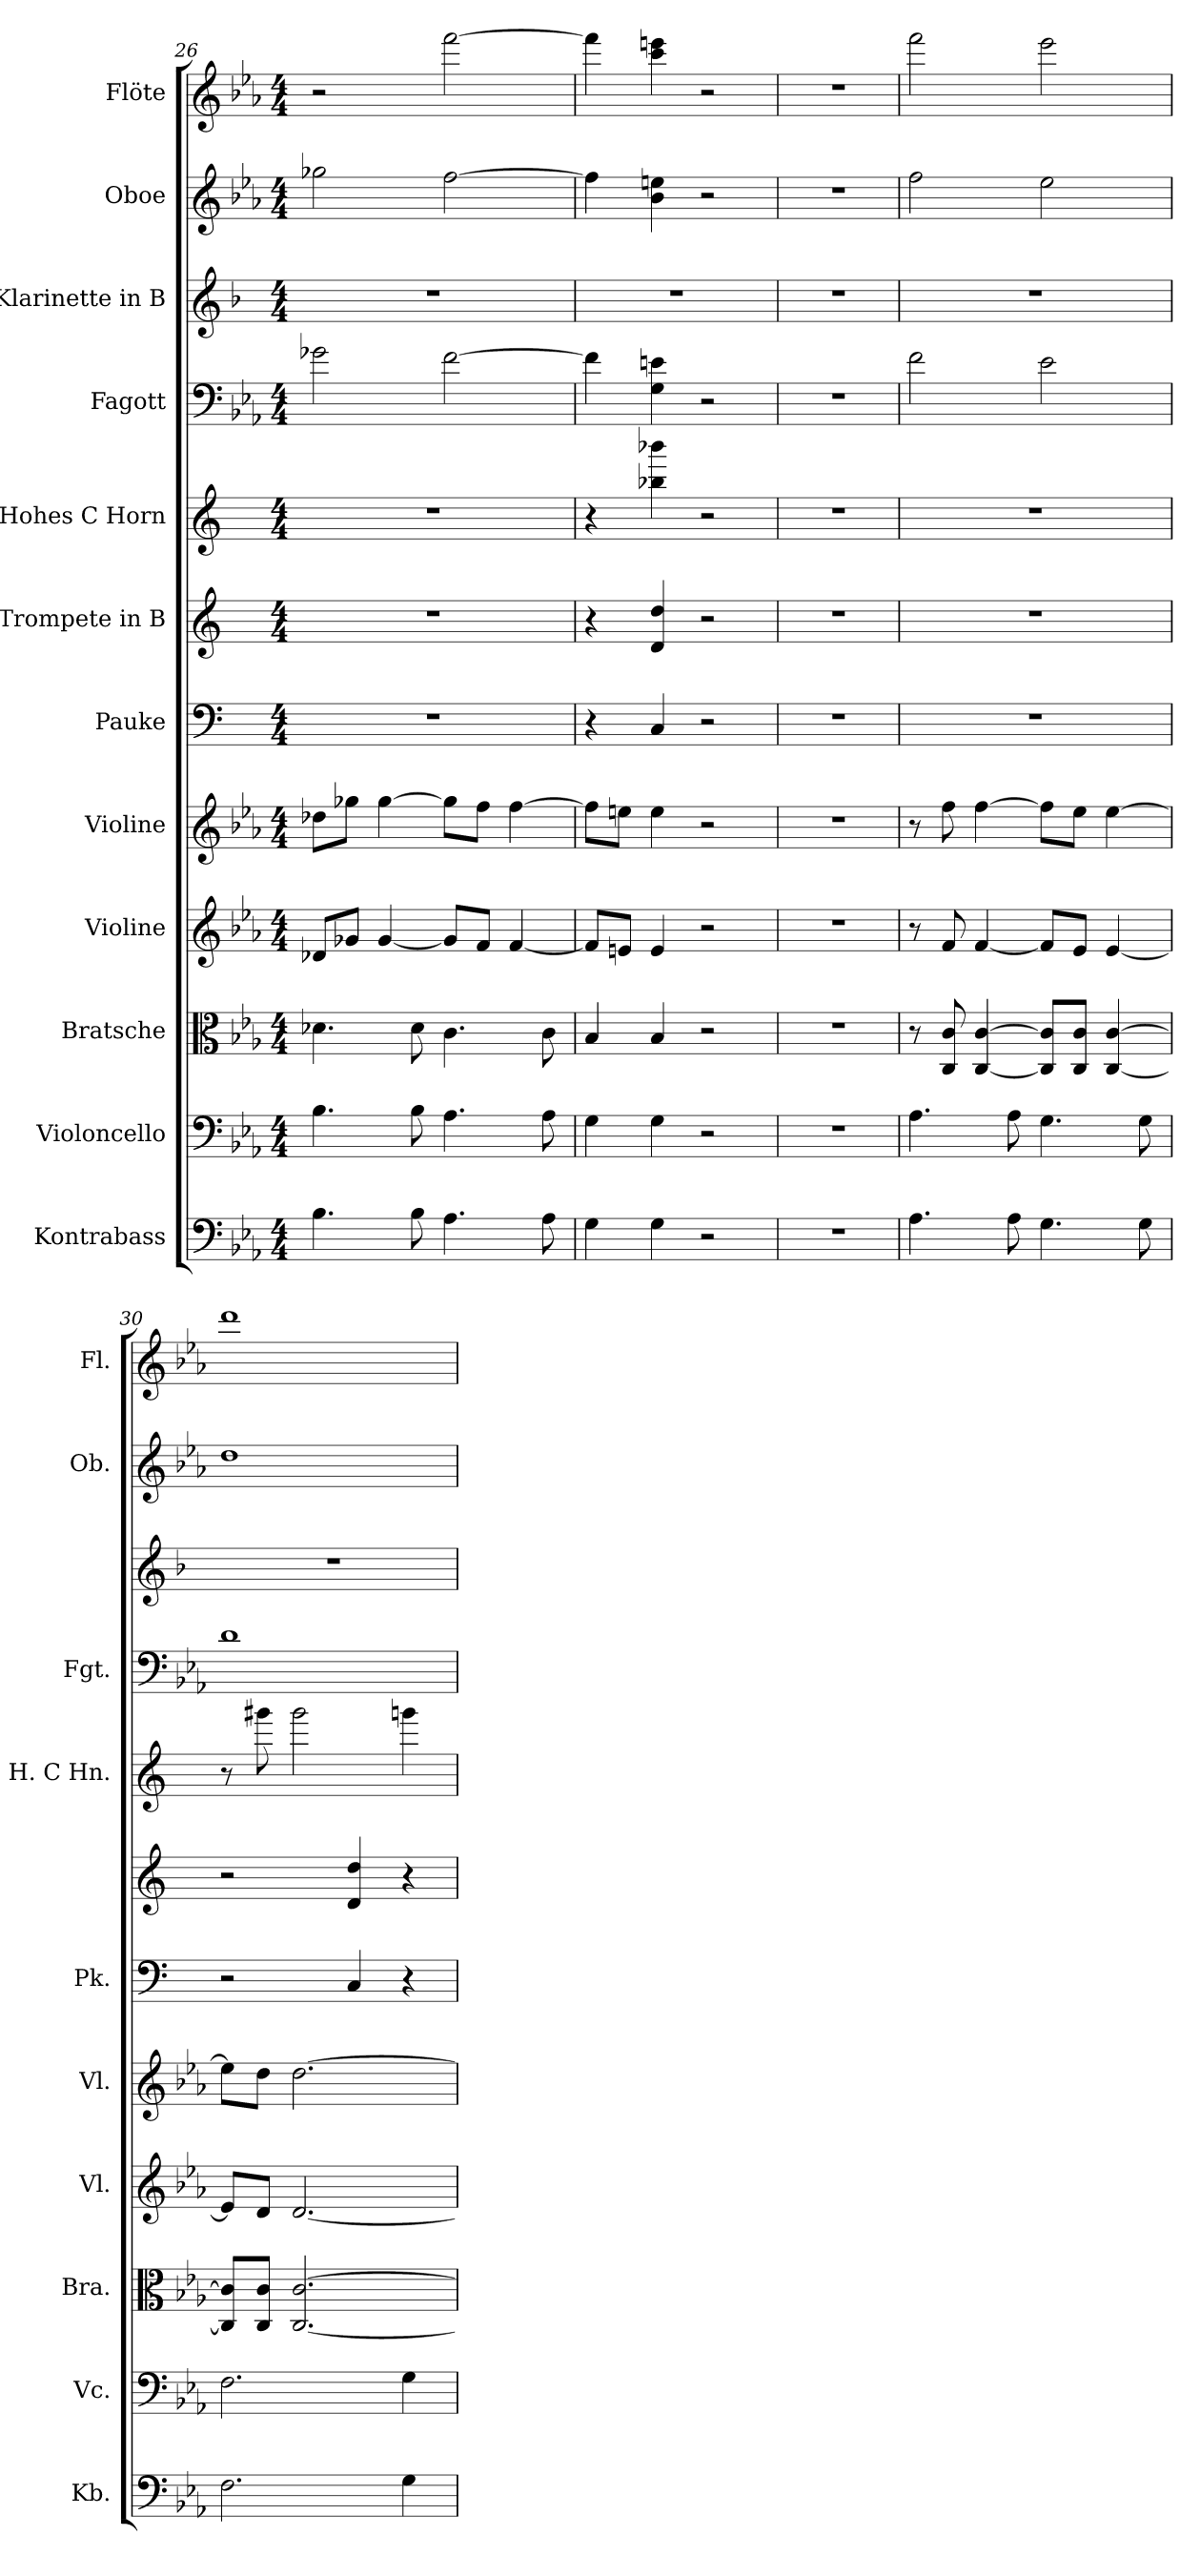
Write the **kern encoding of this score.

**kern	**kern	**kern	**kern	**kern	**kern	**kern	**kern	**kern	**kern	**kern	**kern
*part12	*part11	*part10	*part9	*part8	*part7	*part6	*part5	*part4	*part3	*part2	*part1
*staff12	*staff11	*staff10	*staff9	*staff8	*staff7	*staff6	*staff5	*staff4	*staff3	*staff2	*staff1
*I"Kontrabass	*I"Violoncello	*I"Bratsche	*I"Violine	*I"Violine	*I"Pauke	*I"Trompete in B	*I"Hohes C Horn	*I"Fagott	*I"Klarinette in B	*I"Oboe	*I"Flöte
*I'Kb.	*I'Vc.	*I'Bra.	*I'Vl.	*I'Vl.	*I'Pk.	*	*I'H. C Hn.	*I'Fgt.	*	*I'Ob.	*I'Fl.
*clefF4	*clefF4	*clefC3	*clefG2	*clefG2	*clefF4	*clefG2	*clefG2	*clefF4	*clefG2	*clefG2	*clefG2
*ITrd7c12	*	*	*	*	*	*ITrd1c2	*ITrd7c12	*	*ITrd1c2	*	*
*k[b-e-a-]	*k[b-e-a-]	*k[b-e-a-]	*k[b-e-a-]	*k[b-e-a-]	*k[]	*k[b-e-]	*k[]	*k[b-e-a-]	*k[b-e-a-]	*k[b-e-a-]	*k[b-e-a-]
*M4/4	*M4/4	*M4/4	*M4/4	*M4/4	*M4/4	*M4/4	*M4/4	*M4/4	*M4/4	*M4/4	*M4/4
=26	=26	=26	=26	=26	=26	=26	=26	=26	=26	=26	=26
4.BB-\	4.B-\	4.d-X\	8d-X/L	8dd-X\L	1r	1r	1r	2g-X\	1r	2gg-X\	2r
.	.	.	8g-X/J	8gg-X\J	.	.	.	.	.	.	.
.	.	.	[4g-/	[4gg-\	.	.	.	.	.	.	.
8BB-\	8B-\	8d-\	.	.	.	.	.	.	.	.	.
4.AA-\	4.A-\	4.c\	8g-/L]	8gg-\L]	.	.	.	[2f\	.	[2ff\	[2fff\
.	.	.	8f/J	8ff\J	.	.	.	.	.	.	.
.	.	.	[4f/	[4ff\	.	.	.	.	.	.	.
8AA-\	8A-\	8c\	.	.	.	.	.	.	.	.	.
=27	=27	=27	=27	=27	=27	=27	=27	=27	=27	=27	=27
4GG\	4G\	4B-/	8f/L]	8ff\L]	4r	4r	4r	4f\]	1r	4ff\]	4fff\]
.	.	.	8en/J	8een\J	.	.	.	.	.	.	.
4GG\	4G\	4B-/	4e/	4ee\	4C/	4c/ 4cc/	4b-X\ 4bb-X\	4G\ 4en\	.	4b-\ 4een\	4ccc\ 4eeen\
2r	2r	2r	2r	2r	2r	2r	2r	2r	.	2r	2r
=28	=28	=28	=28	=28	=28	=28	=28	=28	=28	=28	=28
1r	1r	1r	1r	1r	1r	1r	1r	1r	1r	1r	1r
=29	=29	=29	=29	=29	=29	=29	=29	=29	=29	=29	=29
4.AA-\	4.A-\	8r	8r	8r	1r	1r	1r	2f\	1r	2ff\	2fff\
.	.	8C/ 8c/	8f/	8ff\	.	.	.	.	.	.	.
.	.	[4C/ [4c/	[4f/	[4ff\	.	.	.	.	.	.	.
8AA-\	8A-\	.	.	.	.	.	.	.	.	.	.
4.GG\	4.G\	8C/] 8c/]L	8f/L]	8ff\L]	.	.	.	2e-\	.	2ee-\	2eee-\
.	.	8C/ 8c/J	8e-/J	8ee-\J	.	.	.	.	.	.	.
.	.	[4C/ [4c/	[4e-/	[4ee-\	.	.	.	.	.	.	.
8GG\	8G\	.	.	.	.	.	.	.	.	.	.
=30	=30	=30	=30	=30	=30	=30	=30	=30	=30	=30	=30
2.FF\	2.F\	8C/] 8c/]L	8e-/L]	8ee-\L]	2r	2r	8r	1d	1r	1dd	1ddd
.	.	8C/ 8c/J	8d/J	8dd\J	.	.	8gg#X\	.	.	.	.
.	.	[2.C/ [2.c/	[2.d/	[2.dd\	.	.	2gg#\	.	.	.	.
.	.	.	.	.	4C/	4c/ 4cc/	.	.	.	.	.
4GG\	4G\	.	.	.	4r	4r	4ggn\	.	.	.	.
=	=	=	=	=	=	=	=	=	=	=	=
*-	*-	*-	*-	*-	*-	*-	*-	*-	*-	*-	*-
